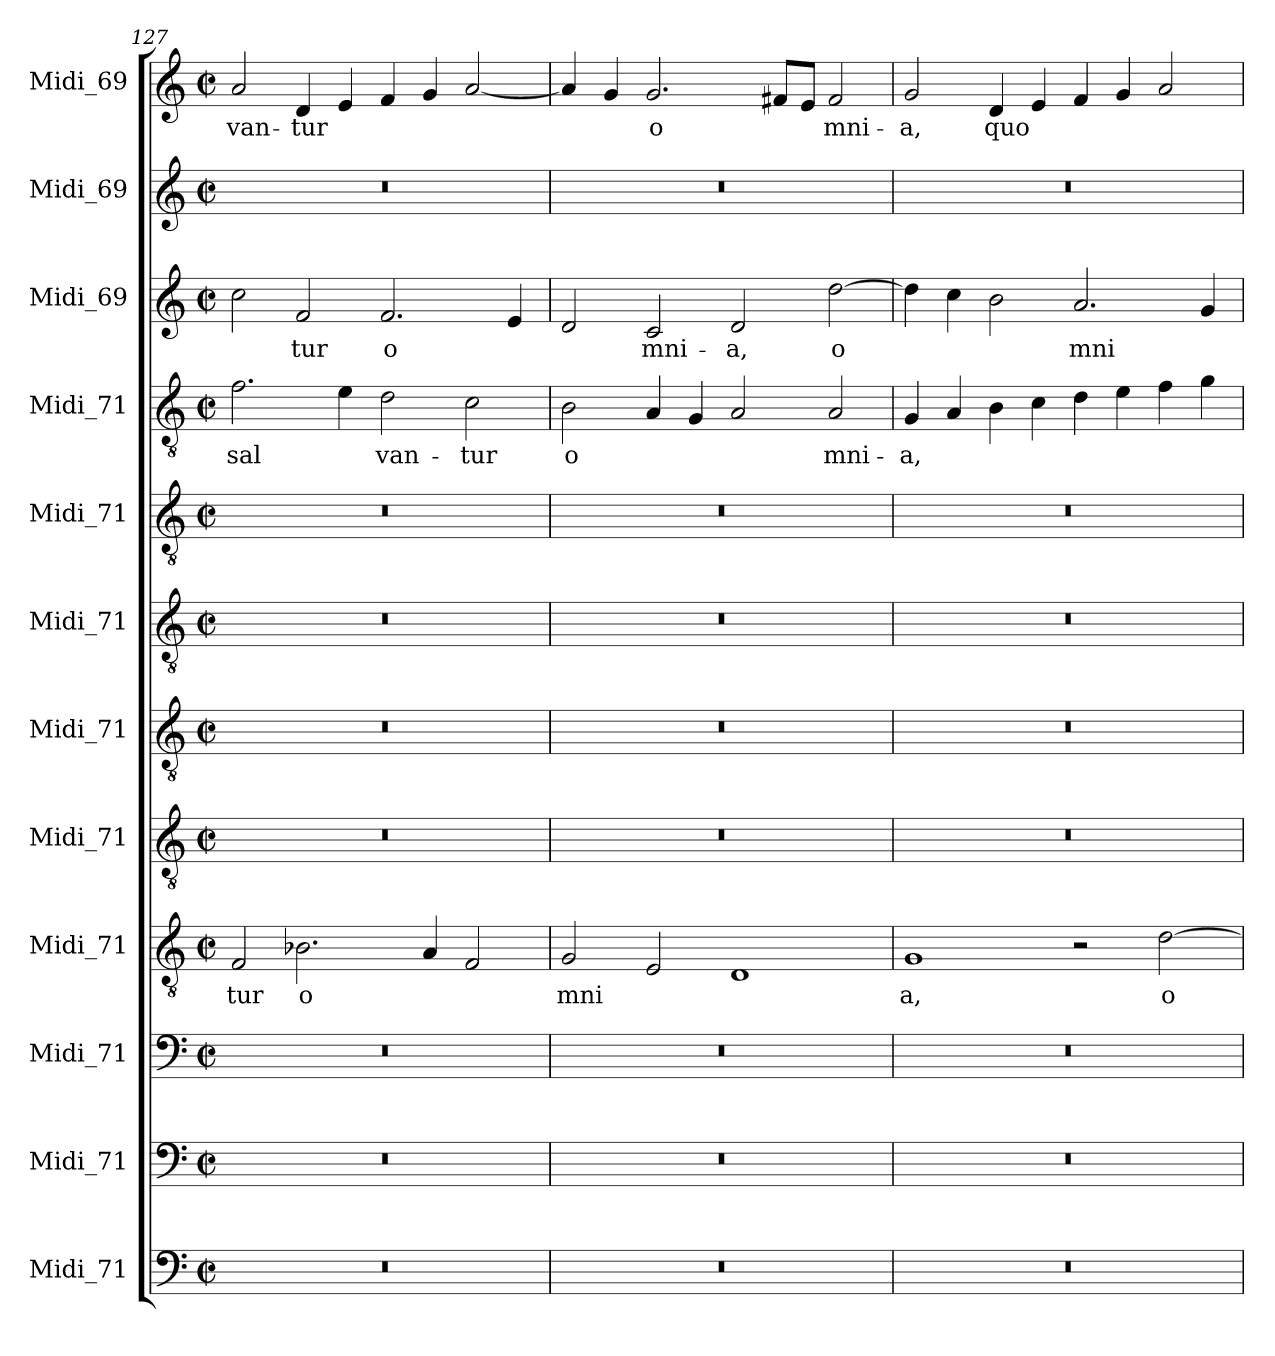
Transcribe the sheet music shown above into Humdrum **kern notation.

**kern	**kern	**kern	**kern	**text	**kern	**kern	**kern	**kern	**kern	**text	**kern	**text	**kern	**kern	**text
*part12	*part11	*part10	*part9	*part9	*part8	*part7	*part6	*part5	*part4	*part4	*part3	*part3	*part2	*part1	*part1
*staff12	*staff11	*staff10	*staff9	*staff9	*staff8	*staff7	*staff6	*staff5	*staff4	*staff4	*staff3	*staff3	*staff2	*staff1	*staff1
*I"Midi_71	*I"Midi_71	*I"Midi_71	*I"Midi_71	*	*I"Midi_71	*I"Midi_71	*I"Midi_71	*I"Midi_71	*I"Midi_71	*	*I"Midi_69	*	*I"Midi_69	*I"Midi_69	*
!!LO:LB:g=z
*clefF4	*clefF4	*clefF4	*clefGv2	*	*clefGv2	*clefGv2	*clefGv2	*clefGv2	*clefGv2	*	*clefG2	*	*clefG2	*clefG2	*
*k[]	*k[]	*k[]	*k[]	*	*k[]	*k[]	*k[]	*k[]	*k[]	*	*k[]	*	*k[]	*k[]	*
*C:	*C:	*C:	*C:	*	*C:	*C:	*C:	*C:	*C:	*	*C:	*	*C:	*C:	*
*M4/2	*M4/2	*M4/2	*M4/2	*	*M4/2	*M4/2	*M4/2	*M4/2	*M4/2	*	*M4/2	*	*M4/2	*M4/2	*
*met(c|)	*met(c|)	*met(c|)	*met(c|)	*	*met(c|)	*met(c|)	*met(c|)	*met(c|)	*met(c|)	*	*met(c|)	*	*met(c|)	*met(c|)	*
=127	=127	=127	=127	=127	=127	=127	=127	=127	=127	=127	=127	=127	=127	=127	=127
!	!	!	!	!LO:LY:b	!	!	!	!	!	!LO:LY:b	!	!	!	!	!LO:LY:b
0r	0r	0r	2F	-tur	0r	0r	0r	0r	2.f	sal	2cc	.	0r	2a	van-
!	!	!	!	!LO:LY:b	!	!	!	!	!	!	!	!LO:LY:b	!	!	!LO:LY:b
.	.	.	2.B-	o	.	.	.	.	.	.	2f	tur	.	4d	-tur
.	.	.	.	.	.	.	.	.	4e	.	.	.	.	4e	.
!	!	!	!	!	!	!	!	!	!	!LO:LY:b	!	!LO:LY:b	!	!	!
.	.	.	.	.	.	.	.	.	2d	van-	2.f	o	.	4f	.
.	.	.	4A	.	.	.	.	.	.	.	.	.	.	4g	.
!	!	!	!	!	!	!	!	!	!	!LO:LY:b	!	!	!	!	!
.	.	.	2F	.	.	.	.	.	2c	-tur	.	.	.	[2a	.
.	.	.	.	.	.	.	.	.	.	.	4e	.	.	.	.
=128	=128	=128	=128	=128	=128	=128	=128	=128	=128	=128	=128	=128	=128	=128	=128
!	!	!	!	!LO:LY:b	!	!	!	!	!	!LO:LY:b	!	!	!	!	!
0r	0r	0r	2G	mni	0r	0r	0r	0r	2B	o	2d	.	0r	4a]	.
.	.	.	.	.	.	.	.	.	.	.	.	.	.	4g	.
!	!	!	!	!	!	!	!	!	!	!	!	!LO:LY:b	!	!	!LO:LY:b
.	.	.	2E	.	.	.	.	.	4A	.	2c	mni-	.	2.g	o
.	.	.	.	.	.	.	.	.	4G	.	.	.	.	.	.
!	!	!	!	!	!	!	!	!	!	!	!	!LO:LY:b	!	!	!
.	.	.	1D	.	.	.	.	.	2A	.	2d	-a,	.	.	.
.	.	.	.	.	.	.	.	.	.	.	.	.	.	8f#L	.
.	.	.	.	.	.	.	.	.	.	.	.	.	.	8eJ	.
!	!	!	!	!	!	!	!	!	!	!LO:LY:b	!	!LO:LY:b	!	!	!LO:LY:b
.	.	.	.	.	.	.	.	.	2A	mni-	[2dd	o	.	2f#	mni-
=129	=129	=129	=129	=129	=129	=129	=129	=129	=129	=129	=129	=129	=129	=129	=129
!	!	!	!	!LO:LY:b	!	!	!	!	!	!LO:LY:b	!	!	!	!	!LO:LY:b
0r	0r	0r	1G	a,	0r	0r	0r	0r	4G	-a,	4dd]	.	0r	2g	-a,
.	.	.	.	.	.	.	.	.	4A	.	4cc	.	.	.	.
!	!	!	!	!	!	!	!	!	!	!	!	!	!	!	!LO:LY:b
.	.	.	.	.	.	.	.	.	4B	.	2b	.	.	4d	quo
.	.	.	.	.	.	.	.	.	4c	.	.	.	.	4e	.
!	!	!	!	!	!	!	!	!	!	!	!	!LO:LY:b	!	!	!
.	.	.	2r	.	.	.	.	.	4d	.	2.a	mni	.	4f	.
.	.	.	.	.	.	.	.	.	4e	.	.	.	.	4g	.
!	!	!	!	!LO:LY:b	!	!	!	!	!	!	!	!	!	!	!
.	.	.	[2d	o	.	.	.	.	4f	.	.	.	.	2a	.
.	.	.	.	.	.	.	.	.	4g	.	4g	.	.	.	.
=	=	=	=	=	=	=	=	=	=	=	=	=	=	=	=
*-	*-	*-	*-	*-	*-	*-	*-	*-	*-	*-	*-	*-	*-	*-	*-
